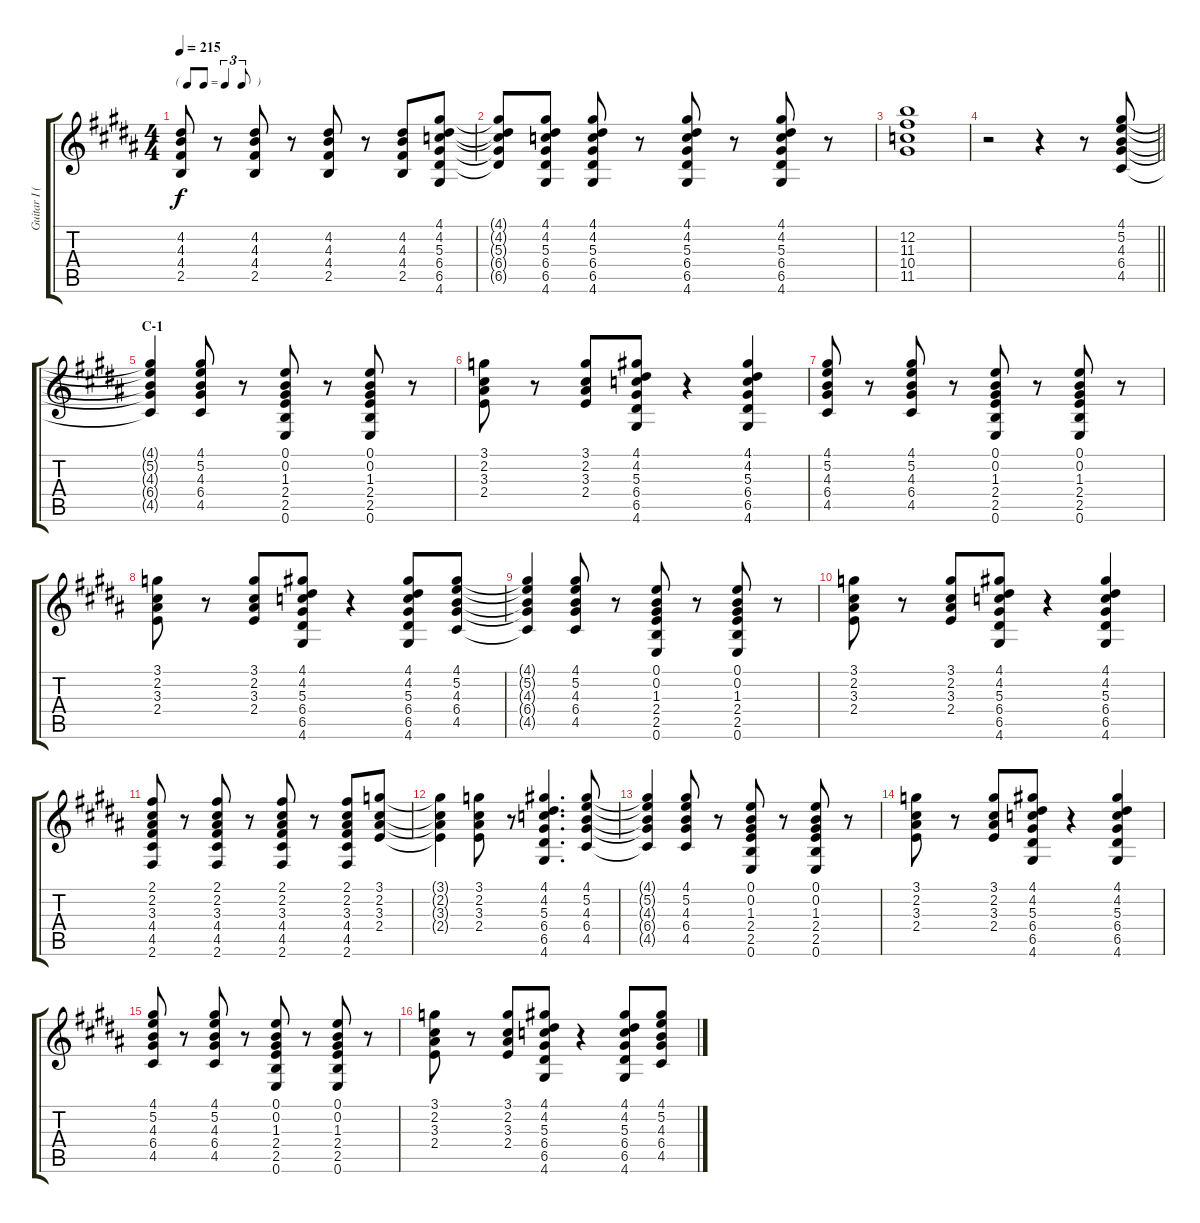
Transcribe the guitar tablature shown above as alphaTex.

\track ("Guitar I (Hirasawa Yui)" "Guitar I (") {instrument acousticguitarsteel}
\staff {score tabs}
\tuning (E4 B3 G3 D3 A2 E2) {hide}
\ts (4 4)
\tf triplet8th
\tempo 215
\clef g2
\ks b
(4.2 4.3 4.4 2.5).8{dy f} r.8 (4.2 4.3 4.4 2.5).8 r.8 (4.2 4.3 4.4 2.5).8 r.8 (4.2 4.3 4.4 2.5).8 (4.1 4.2 5.3 6.4 6.5 4.6).8 |
(4.1{t} 4.2{t} 5.3{t} 6.4{t} 6.5{t}).8 (4.1 4.2 5.3 6.4 6.5 4.6).8 (4.1 4.2 5.3 6.4 6.5 4.6).8 r.8 (4.1 4.2 5.3 6.4 6.5 4.6).8 r.8 (4.1 4.2 5.3 6.4 6.5 4.6).8 r.8 |
(12.2 11.3 10.4 11.5).1 |
\barLineRight lightlight
r.2 r.4 r.8 (4.1 5.2 4.3 6.4 4.5).8 |
\section ("" "C-1")
(4.1{t} 5.2{t} 4.3{t} 6.4{t} 4.5{t}).4 (4.1 5.2 4.3 6.4 4.5).8 r.8 (0.1 0.2 1.3 2.4 2.5 0.6).8 r.8 (0.1 0.2 1.3 2.4 2.5 0.6).8 r.8 |
(3.1 2.2 3.3 2.4).8 r.8 (3.1 2.2 3.3 2.4).8 (4.1 4.2 5.3 6.4 6.5 4.6).8 r.4 (4.1 4.2 5.3 6.4 6.5 4.6).4 |
(4.1 5.2 4.3 6.4 4.5).8 r.8 (4.1 5.2 4.3 6.4 4.5).8 r.8 (0.1 0.2 1.3 2.4 2.5 0.6).8 r.8 (0.1 0.2 1.3 2.4 2.5 0.6).8 r.8 |
(3.1 2.2 3.3 2.4).8 r.8 (3.1 2.2 3.3 2.4).8 (4.1 4.2 5.3 6.4 6.5 4.6).8 r.4 (4.1 4.2 5.3 6.4 6.5 4.6).8 (4.1 5.2 4.3 6.4 4.5).8 |
(4.1{t} 5.2{t} 4.3{t} 6.4{t} 4.5{t}).4 (4.1 5.2 4.3 6.4 4.5).8 r.8 (0.1 0.2 1.3 2.4 2.5 0.6).8 r.8 (0.1 0.2 1.3 2.4 2.5 0.6).8 r.8 |
(3.1 2.2 3.3 2.4).8 r.8 (3.1 2.2 3.3 2.4).8 (4.1 4.2 5.3 6.4 6.5 4.6).8 r.4 (4.1 4.2 5.3 6.4 6.5 4.6).4 |
(2.1 2.2 3.3 4.4 4.5 2.6).8 r.8 (2.1 2.2 3.3 4.4 4.5 2.6).8 r.8 (2.1 2.2 3.3 4.4 4.5 2.6).8 r.8 (2.1 2.2 3.3 4.4 4.5 2.6).8 (3.1 2.2 3.3 2.4).8 |
(3.1{t} 2.2{t} 3.3{t} 2.4{t}).4 (3.1 2.2 3.3 2.4).8 r.8 (4.1 4.2 5.3 6.4 6.5 4.6).4{d} (4.1 5.2 4.3 6.4 4.5).8 |
(4.1{t} 5.2{t} 4.3{t} 6.4{t} 4.5{t}).4 (4.1 5.2 4.3 6.4 4.5).8 r.8 (0.1 0.2 1.3 2.4 2.5 0.6).8 r.8 (0.1 0.2 1.3 2.4 2.5 0.6).8 r.8 |
(3.1 2.2 3.3 2.4).8 r.8 (3.1 2.2 3.3 2.4).8 (4.1 4.2 5.3 6.4 6.5 4.6).8 r.4 (4.1 4.2 5.3 6.4 6.5 4.6).4 |
(4.1 5.2 4.3 6.4 4.5).8 r.8 (4.1 5.2 4.3 6.4 4.5).8 r.8 (0.1 0.2 1.3 2.4 2.5 0.6).8 r.8 (0.1 0.2 1.3 2.4 2.5 0.6).8 r.8 |
(3.1 2.2 3.3 2.4).8 r.8 (3.1 2.2 3.3 2.4).8 (4.1 4.2 5.3 6.4 6.5 4.6).8 r.4 (4.1 4.2 5.3 6.4 6.5 4.6).8 (4.1 5.2 4.3 6.4 4.5).8
